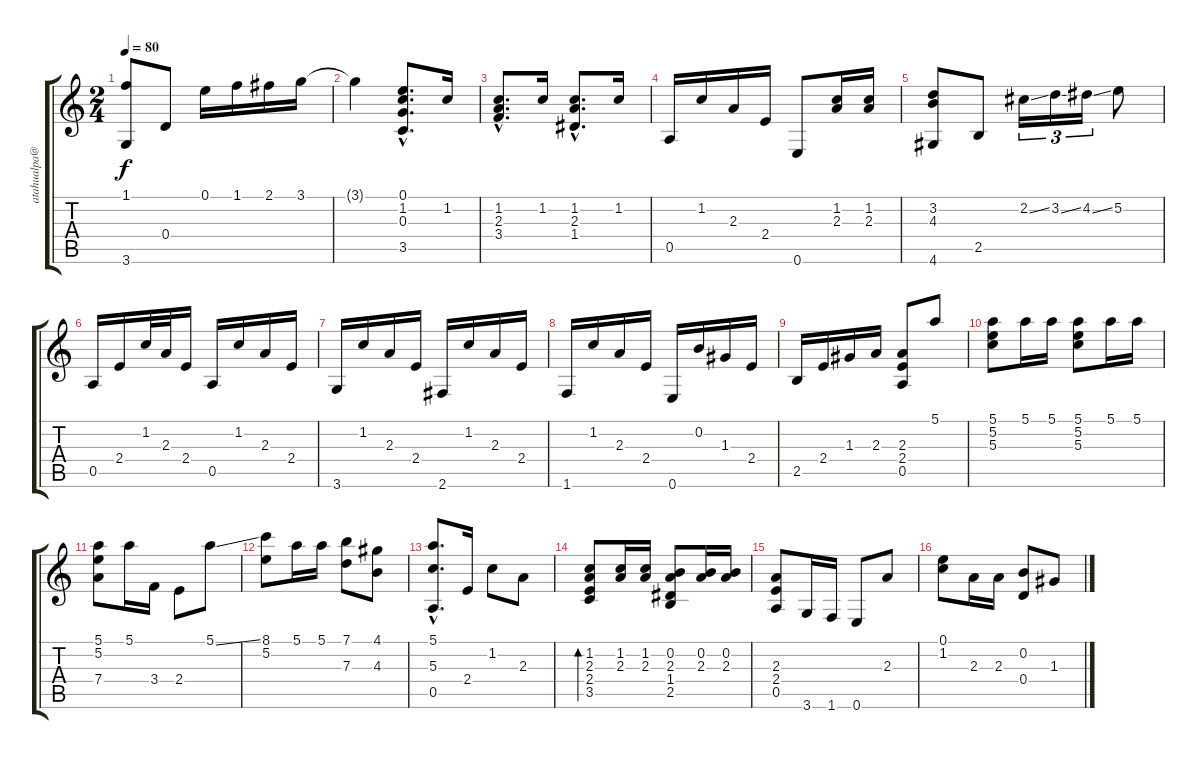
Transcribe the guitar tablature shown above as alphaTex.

\track ("" "atahualpa@") {instrument acousticguitarnylon}
\staff {score tabs}
\tuning (E4 B3 G3 D3 A2 E2) {hide}
\ts (2 4)
\tempo 80
\clef g2
\ks c
(1.1 3.6).8{dy f} 0.4.8 0.1.16 1.1.16 2.1.16 3.1.16 |
3.1{t}.4 (0.1{hac} 1.2{hac} 0.3{hac} 3.5{hac}).8{d} 1.2.16 |
(1.2{hac} 2.3{hac} 3.4{hac}).8{d} 1.2.16 (1.2{hac} 2.3{hac} 1.4{hac}).8{d} 1.2.16 |
0.5.16 1.2.16 2.3.16 2.4.16 0.6.8 (1.2 2.3).16 (1.2 2.3).16 |
(3.2 4.3 4.6).8 2.5.8 2.2{ss}.16{tu (3 2)} 3.2{ss}.16{tu (3 2)} 4.2{ss}.16{tu (3 2)} 5.2.8 |
0.5.16 2.4.16 1.2.32 2.3.32 2.4.16 0.5.16 1.2.16 2.3.16 2.4.16 |
3.6.16 1.2.16 2.3.16 2.4.16 2.6.16 1.2.16 2.3.16 2.4.16 |
1.6.16 1.2.16 2.3.16 2.4.16 0.6.16 0.2.16 1.3.16 2.4.16 |
2.5.16 2.4.16 1.3.16 2.3.16 (2.3 2.4 0.5).8 5.1.8 |
(5.1 5.2 5.3).8 5.1.16 5.1.16 (5.1 5.2 5.3).8 5.1.16 5.1.16 |
(5.1 5.2 7.4).8 5.1.16 3.4.16 2.4.8 5.1{ss}.8 |
(8.1 5.2).8 5.1.16 5.1.16 (7.1 7.3).8 (4.1 4.3).8 |
(5.1 5.3{hac} 0.5{hac}).8{d} 2.4.16 1.2.8 2.3.8 |
(1.2 2.3 2.4 3.5).8{bd 120} (1.2 2.3).16 (1.2 2.3).16 (0.2 2.3 1.4 2.5).8 (0.2 2.3).16 (0.2 2.3).16 |
(2.3 2.4 0.5).8 3.6.16 1.6.16 0.6.8 2.3.8 |
(0.1 1.2).8 2.3.16 2.3.16 (0.2 0.4).8 1.3.8
